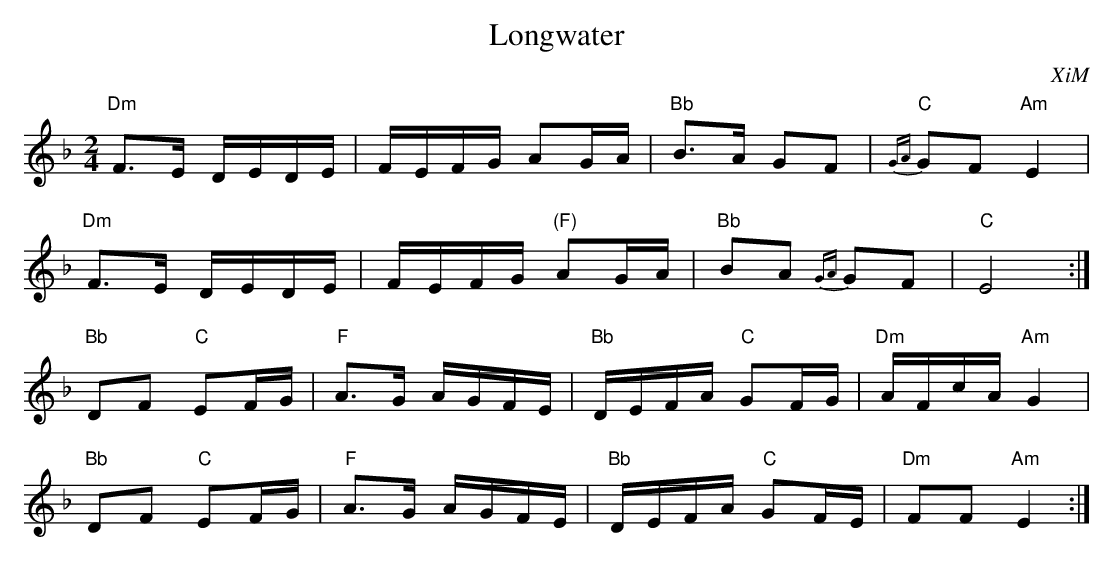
X:1
T:Longwater
C:XiM
L:1/8
M:2/4
K:Dm
"Dm"F>E D/E/D/E/|F/E/F/G/ AG/A/|"B\b"B>A GF | "C"{GA}GF "Am"E2|
"Dm"F>E D/E/D/E/|F/E/F/G/ "(F)"AG/A/|"B\b"BA {GA}GF | "C"E4:|
"B\b"DF "C"EF/G/|"F"A>G A/G/F/E/|"B\b"D/E/F/A/ "C"GF/G/|"Dm"A/F/c/A/ "Am"G2|
"B\b"DF "C"EF/G/|"F"A>G A/G/F/E/|"B\b"D/E/F/A/ "C"GF/E/|"Dm"FF "Am"E2:|
